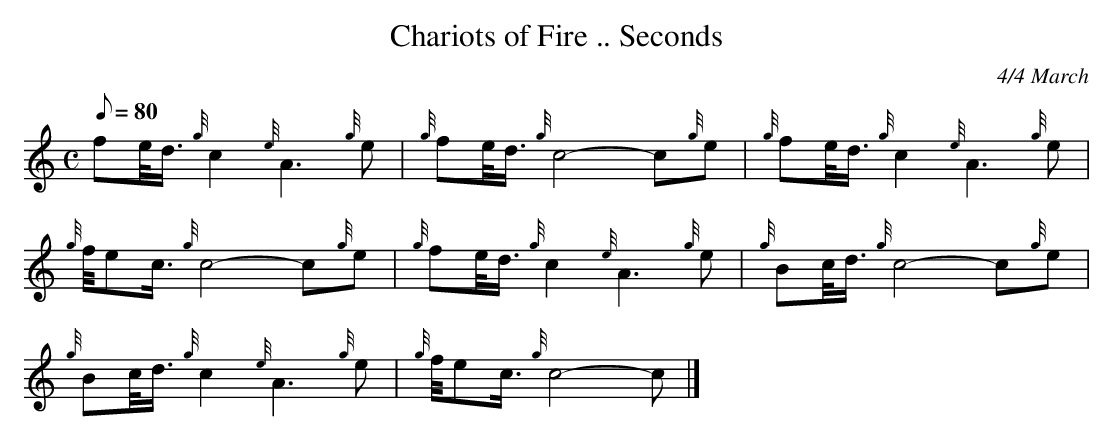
X:1
T:Chariots of Fire .. Seconds
M:C
L:1/8
Q:80
C:4/4 March
K:HP
fe/4d3/4{g}c2{e}A3{g}e | \
{g}fe/4d3/4{g}c4-c{g}e | \
{g}fe/4d3/4{g}c2{e}A3{g}e |
{g}f/4ec3/4{g}c4-c{g}e | \
{g}fe/4d3/4{g}c2{e}A3{g}e | \
{g}Bc/4d3/4{g}c4-c{g}e |
{g}Bc/4d3/4{g}c2{e}A3{g}e | \
{g}f/4ec3/4{g}c4-c|]
